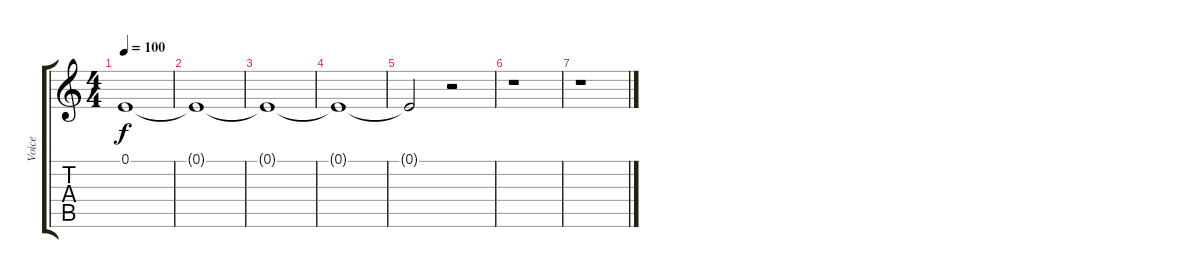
\track ("Voice" "Voice") {instrument cello}
\staff {score tabs}
\tuning (E4 B3 G3 D3 A2 E2) {hide}
\ts (4 4)
\tempo 100
\clef g2
\ks c
0.1{t}.1{dy f} |
0.1{t}.1 |
0.1{t}.1 |
0.1{t}.1 |
0.1{t}.2 r.2 |
r.1 |
r.1
